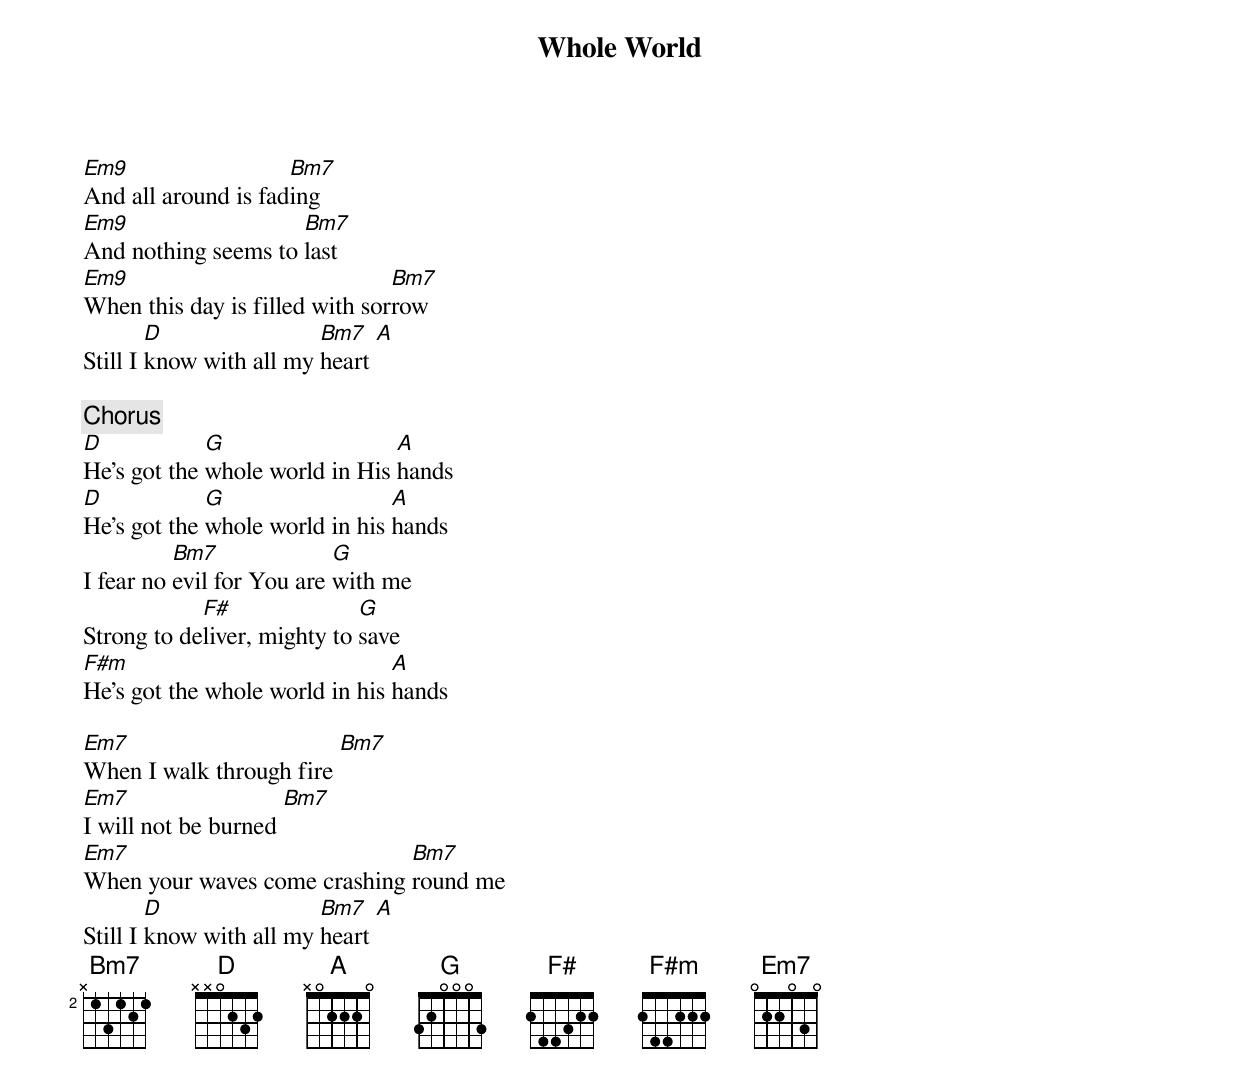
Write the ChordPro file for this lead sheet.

{Title: Whole World}
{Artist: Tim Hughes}

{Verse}
[Em9]And all around is fad[Bm7]ing
[Em9]And nothing seems to [Bm7]last
[Em9]When this day is filled with sor[Bm7]row
Still I [D]know with all my [Bm7]heart [A]

{Chorus}
[D]He's got the [G]whole world in His [A]hands
[D]He's got the [G]whole world in his [A]hands
I fear no [Bm7]evil for You are [G]with me
Strong to de[F#]liver, mighty to [G]save
[F#m]He's got the whole world in his [A]hands

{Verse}
[Em7]When I walk through fire [Bm7]
[Em7]I will not be burned [Bm7]
[Em7]When your waves come crashing [Bm7]round me
Still I [D]know with all my [Bm7]heart [A]
